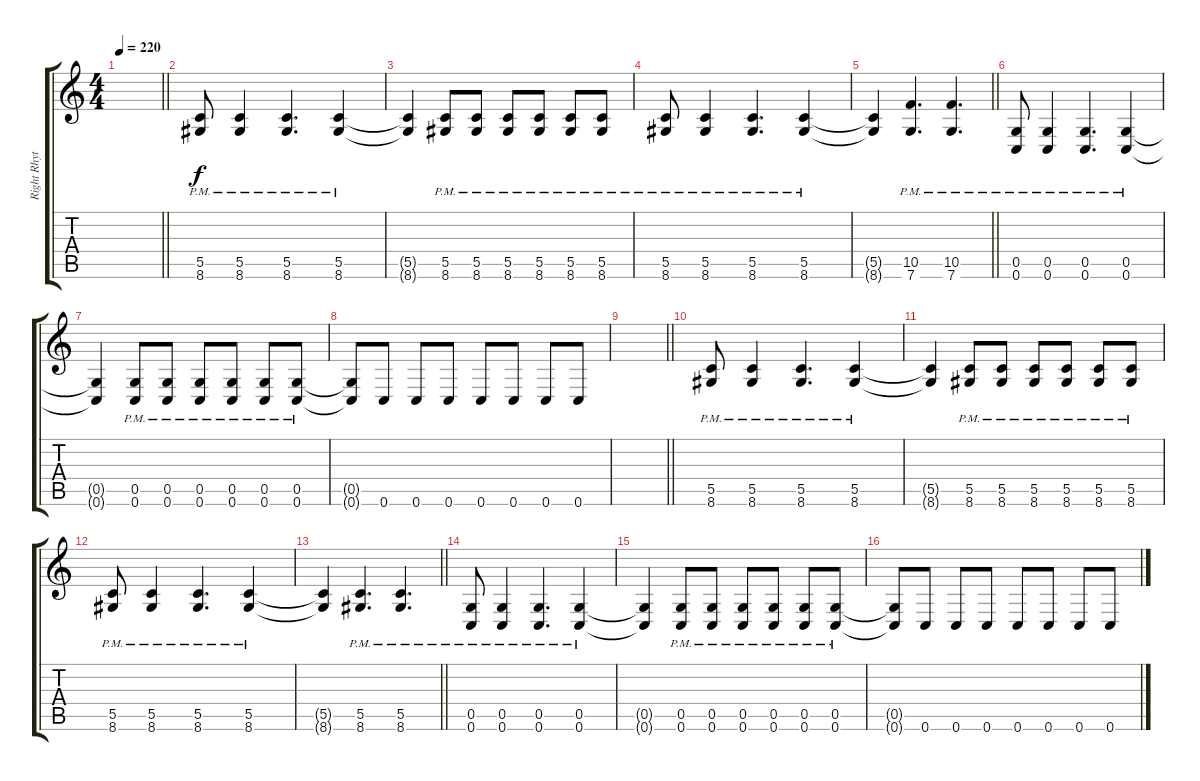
\track ("Right Rhythm" "Right Rhyt") {instrument distortionguitar}
\staff {score tabs}
\tuning (D4 A3 F3 C3 G2 C2) {hide}
\ts (4 4)
\tempo 220
\clef g2
\barLineRight lightlight
\ks c
|
\section ("" "")
(5.5{pm} 8.6{pm}).8 (5.5{pm} 8.6{pm}).4 (5.5{pm} 8.6{pm}).4{d} (5.5{pm} 8.6{pm}).4 |
(5.5{t} 8.6{t}).4 (5.5{pm} 8.6{pm}).8 (5.5{pm} 8.6{pm}).8 (5.5{pm} 8.6{pm}).8 (5.5{pm} 8.6{pm}).8 (5.5{pm} 8.6{pm}).8 (5.5{pm} 8.6{pm}).8 |
(5.5{pm} 8.6{pm}).8 (5.5{pm} 8.6{pm}).4 (5.5{pm} 8.6{pm}).4{d} (5.5{pm} 8.6{pm}).4 |
\barLineRight lightlight
(5.5{t} 8.6{t}).4 (10.5{pm} 7.6{pm}).4{d} (10.5{pm} 7.6{pm}).4{d} |
(0.5{pm} 0.6{pm}).8 (0.5{pm} 0.6{pm}).4 (0.5{pm} 0.6{pm}).4{d} (0.5{pm} 0.6{pm}).4 |
(0.5{t} 0.6{t}).4 (0.5{pm} 0.6{pm}).8 (0.5{pm} 0.6{pm}).8 (0.5{pm} 0.6{pm}).8 (0.5{pm} 0.6{pm}).8 (0.5{pm} 0.6{pm}).8 (0.5{pm} 0.6{pm}).8 |
(0.5{t} 0.6{t}).8 0.6.8 0.6.8 0.6.8 0.6.8 0.6.8 0.6.8 0.6.8 |
\barLineRight lightlight
|
\section ("" "")
(5.5{pm} 8.6{pm}).8 (5.5{pm} 8.6{pm}).4 (5.5{pm} 8.6{pm}).4{d} (5.5{pm} 8.6{pm}).4 |
(5.5{t} 8.6{t}).4 (5.5{pm} 8.6{pm}).8 (5.5{pm} 8.6{pm}).8 (5.5{pm} 8.6{pm}).8 (5.5{pm} 8.6{pm}).8 (5.5{pm} 8.6{pm}).8 (5.5{pm} 8.6{pm}).8 |
(5.5{pm} 8.6{pm}).8 (5.5{pm} 8.6{pm}).4 (5.5{pm} 8.6{pm}).4{d} (5.5{pm} 8.6{pm}).4 |
\barLineRight lightlight
(5.5{t} 8.6{t}).4 (5.5{pm} 8.6{pm}).4{d} (5.5{pm} 8.6{pm}).4{d} |
(0.5{pm} 0.6{pm}).8 (0.5{pm} 0.6{pm}).4 (0.5{pm} 0.6{pm}).4{d} (0.5{pm} 0.6{pm}).4 |
(0.5{t} 0.6{t}).4 (0.5{pm} 0.6{pm}).8 (0.5{pm} 0.6{pm}).8 (0.5{pm} 0.6{pm}).8 (0.5{pm} 0.6{pm}).8 (0.5{pm} 0.6{pm}).8 (0.5{pm} 0.6{pm}).8 |
(0.5{t} 0.6{t}).8 0.6.8 0.6.8 0.6.8 0.6.8 0.6.8 0.6.8 0.6.8
